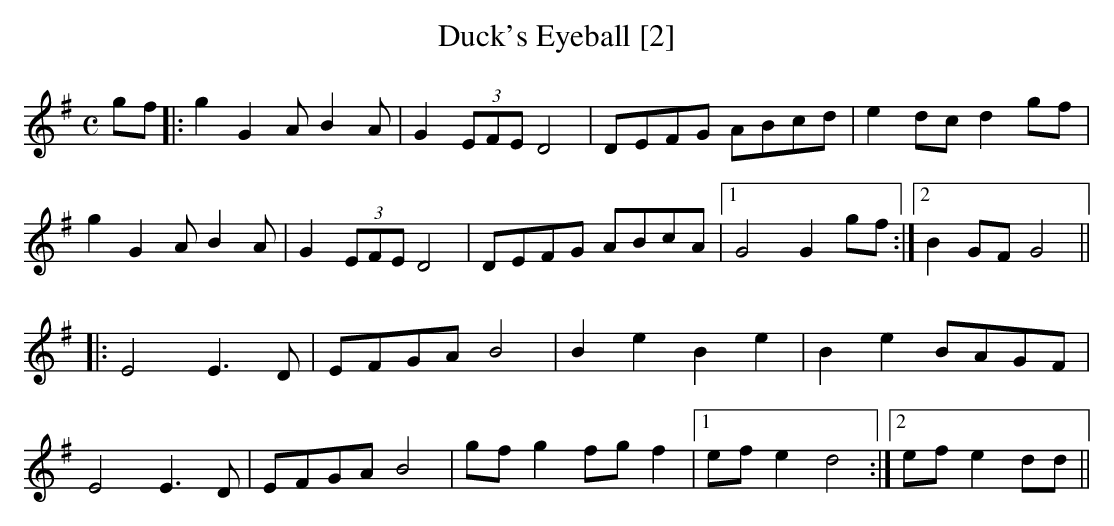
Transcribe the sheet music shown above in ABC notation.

X:1
T:Duck's Eyeball [2]
M:C
L:1/8
K:G
gf|:g2G2 AB2A|G2 (3EFE D4|DEFG ABcd|e2 dc d2gf|
g2G2 AB2A|G2 (3EFE D4|DEFG ABcA|1 G4 G2gf:|2 B2 GF G4||
|:E4 E3 D|EFGA B4|B2e2B2e2|B2e2 BAGF|
E4 E3D|EFGA B4|gf g2 fg f2|1 ef e2 d4:|2 ef e2 dd||
